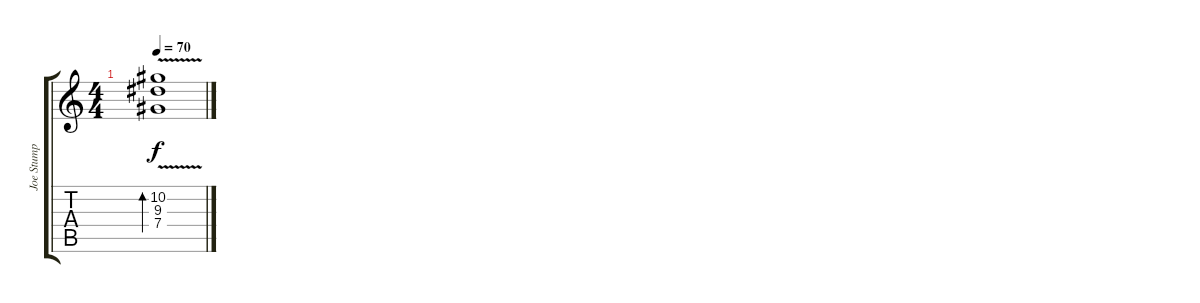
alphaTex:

\track ("Joe Stump" "Joe Stump") {instrument acousticguitarnylon}
\staff {score tabs}
\tuning (Eb4 Bb3 Gb3 Db3 Ab2 Eb2) {hide}
\ts (4 4)
\tempo 70
\clef g2
\ks c
(10.2{v} 9.3 7.4).1{bd 240 dy f}
